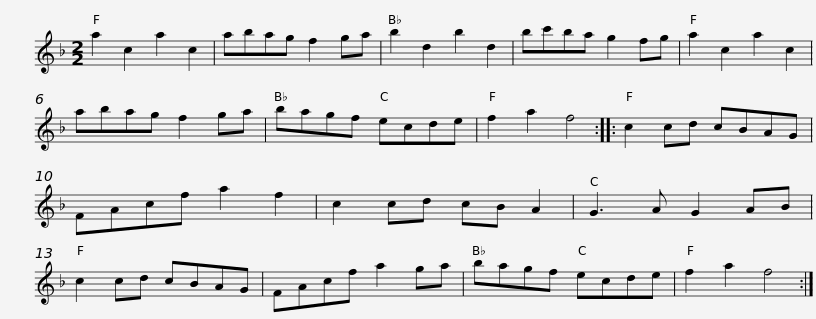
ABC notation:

X:1
L:1/8
M:2/2
I:linebreak $
K:F
V:1 treble
V:1
 a2 c2 a2 c2 | abag f2 ga | b2 d2 b2 d2 | bc'ba g2 fg | a2 c2 a2 c2 | %5
 abag f2 ga |$ bagf ecde | f2 a2 f4 :: c2 cd cBAG | FAcf a2 f2 | %10
 c2 cd cB A2 | G3 A G2 AB | c2 cd cBAG |$ FAcf a2 ga | bagf ecde | %15
 f2 a2 f4 :| %16
